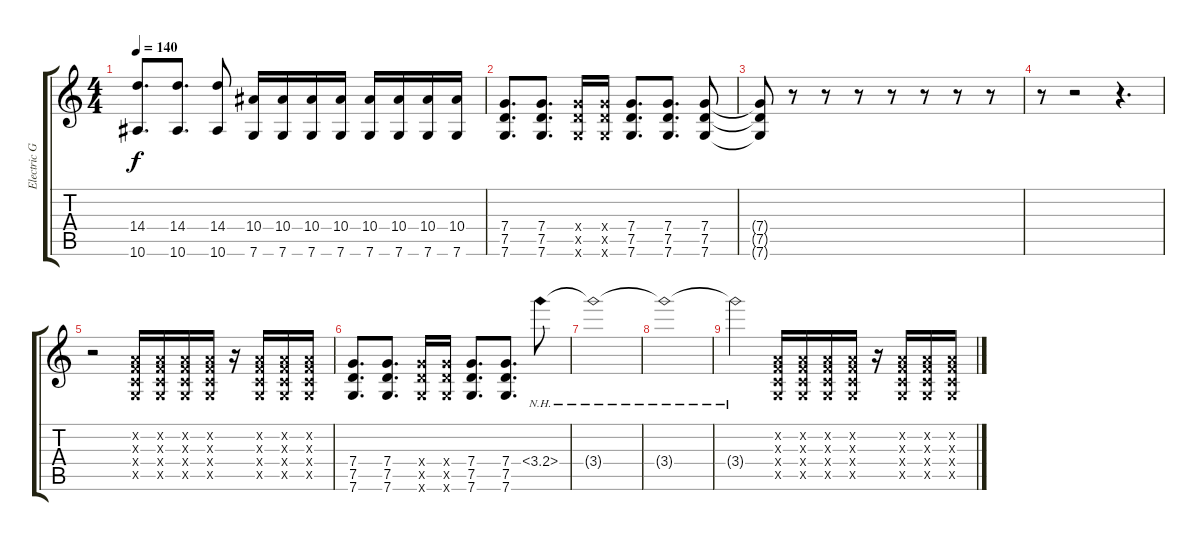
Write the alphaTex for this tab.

\track ("Electric Guitar" "Electric G") {instrument electricguitarclean}
\staff {score tabs}
\tuning (D4 A3 F3 C3 G2 C2) {hide}
\ts (4 4)
\tempo 140
\clef g2
\ks c
(14.4 10.6).8{d dy f} (14.4 10.6).8{d} (14.4 10.6).8 (10.4 7.6).16 (10.4 7.6).16 (10.4 7.6).16 (10.4 7.6).16 (10.4 7.6).16 (10.4 7.6).16 (10.4 7.6).16 (10.4 7.6).16 |
(7.4 7.5 7.6).8{d} (7.4 7.5 7.6).8{d} (7.4{x} 7.5{x} 7.6{x}).16 (7.4{x} 7.5{x} 7.6{x}).16 (7.4 7.5 7.6).8{d} (7.4 7.5 7.6).8{d} (7.4 7.5 7.6).8 |
(7.4{t} 7.5{t} 7.6{t}).8 r.8 r.8 r.8 r.8 r.8 r.8 r.8 |
r.8 r.2 r.4{d} |
r.2 (0.2{x} 0.3{x} 0.4{x} 0.5{x}).16 (0.2{x} 0.3{x} 0.4{x} 0.5{x}).16 (0.2{x} 0.3{x} 0.4{x} 0.5{x}).16 (0.2{x} 0.3{x} 0.4{x} 0.5{x}).16 r.16 (0.2{x} 0.3{x} 0.4{x} 0.5{x}).16 (0.2{x} 0.3{x} 0.4{x} 0.5{x}).16 (0.2{x} 0.3{x} 0.4{x} 0.5{x}).16 |
(7.4 7.5 7.6).8{d} (7.4 7.5 7.6).8{d} (7.4{x} 7.5{x} 7.6{x}).16 (7.4{x} 7.5{x} 7.6{x}).16 (7.4 7.5 7.6).8{d} (7.4 7.5 7.6).8{d} 3.4{nh}.8 |
3.4{nh t}.1 |
3.4{nh t}.1 |
3.4{nh t}.2 (0.2{x} 0.3{x} 0.4{x} 0.5{x}).16 (0.2{x} 0.3{x} 0.4{x} 0.5{x}).16 (0.2{x} 0.3{x} 0.4{x} 0.5{x}).16 (0.2{x} 0.3{x} 0.4{x} 0.5{x}).16 r.16 (0.2{x} 0.3{x} 0.4{x} 0.5{x}).16 (0.2{x} 0.3{x} 0.4{x} 0.5{x}).16 (0.2{x} 0.3{x} 0.4{x} 0.5{x}).16
